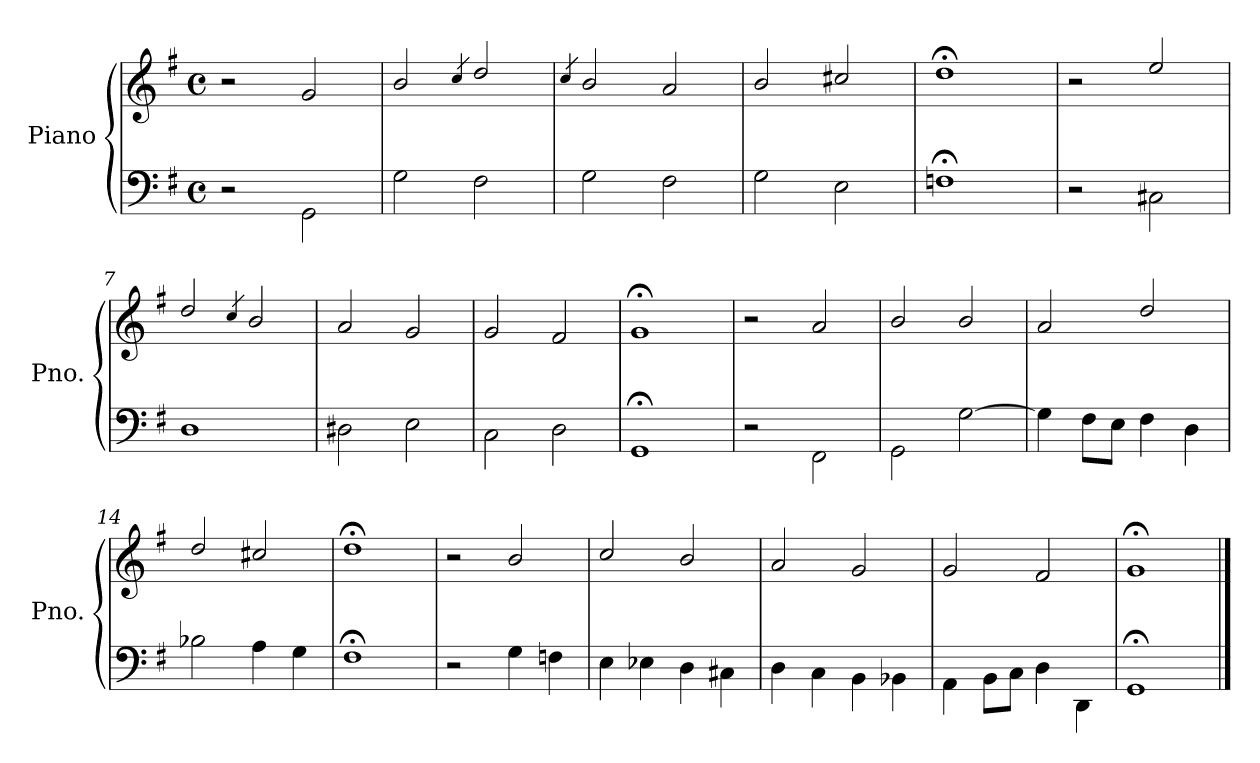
**kern	**kern
*part1	*part1
*staff2	*staff1
*I"Piano	*
*I'Pno.	*
*clefF4	*clefG2
*k[f#]	*k[f#]
*G:	*G:
*M4/4	*M4/4
*met(c)	*met(c)
=1	=1
2r	2r
2GG\	2g/
=2	=2
2G\	2b/
.	4qcc/
2F#\	2dd/
=3	=3
.	4qcc/
2G\	2b/
2F#\	2a/
=4	=4
2G\	2b/
2E\	2cc#X/
=5	=5
1Fn;	1dd;<
=6	=6
2r	2r
2C#X\	2ee/
=7	=7
1D	2dd/
.	4qcc/
.	2b/
=8	=8
2D#X\	2a/
2E\	2g/
=9	=9
2C\	2g/
2D\	2f#/
=10	=10
1GG;	1g;<
!!LO:LB:g=z
=11	=11
2r	2r
2FF#\	2a/
=12	=12
2GG\	2b/
[<2G\	2b/
=13	=13
4G\]	2a/
8F#\L	.
8E\J	.
4F#\	2dd/
4D\	.
=14	=14
2B-X\	2dd/
4A\	2cc#X/
4G\	.
=15	=15
1F#;	1dd;<
=16	=16
2r	2r
4G\	2b/
4Fn\	.
=17	=17
4E\	2cc/
4E-X\	.
4D\	2b/
4C#X\	.
=18	=18
4D\	2a/
4C\	.
4BB\	2g/
4BB-X\	.
=19	=19
4AA\	2g/
8BB\L	.
8C\J	.
4D\	2f#/
4DD\	.
!!LO:LB:g=z
=20	=20
1GG;	1g;<
==	==
*-	*-
